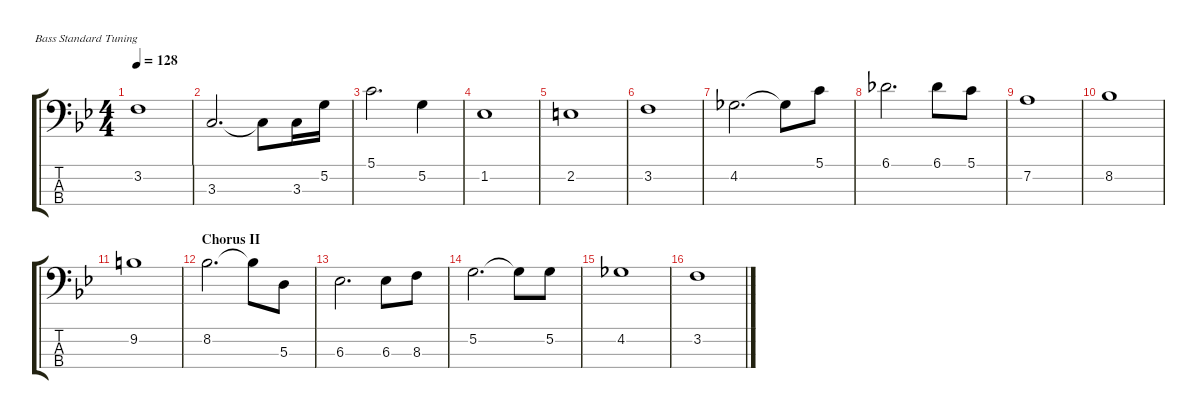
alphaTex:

\defaultSystemsLayout 4
\hideDynamics
\bracketExtendMode groupsimilarinstruments
\singleTrackTrackNamePolicy hidden
\multiTrackTrackNamePolicy hidden
\firstSystemTrackNameMode fullname
\firstSystemTrackNameOrientation horizontal
\otherSystemsTrackNameOrientation horizontal
\extendBarLines
\track ("Bass" "el.bs.") {instrument electricbassfinger}
\staff {score tabs}
\tuning (G2 D2 A1 E1)
\ts (4 4)
\tempo 128
\clef f4
\ks bb
3.2{acc forcenatural}.1{dy f beam Down} |
3.3{acc forcenatural}.2{d beam Up} 3.3{t acc forcenatural}.8{beam Down} 3.3{acc forcenatural}.16{beam Down} 5.2{acc forcenatural}.16{beam Down} |
5.1{acc forcenatural}.2{d beam Down} 5.2{acc forcenatural}.4{beam Down} |
1.2{acc b}.1{beam Down} |
2.2{acc forcenatural}.1{beam Down} |
3.2{acc forcenatural}.1{beam Down} |
4.2{acc b}.2{d beam Down} 4.2{t acc b}.8{beam Down} 5.1{acc forcenatural}.8{beam Down} |
6.1{acc b}.2{d beam Down} 6.1{acc b}.8{beam Down} 5.1{acc forcenatural}.8{beam Down} |
7.2{acc forcenatural}.1{beam Down} |
8.2{acc b}.1{beam Down} |
9.2{acc forcenatural}.1{beam Down} |
\section ("" "Chorus II")
8.2{acc b}.2{d beam Down} 8.2{t acc b}.8{beam Down} 5.3{acc forcenatural}.8{beam Down} |
6.3{acc b}.2{d beam Down} 6.3{acc b}.8{beam Down} 8.3{acc forcenatural}.8{beam Down} |
5.2{acc forcenatural}.2{d beam Down} 5.2{t acc forcenatural}.8{beam Down} 5.2{acc forcenatural}.8{beam Down} |
4.2{acc b}.1{beam Down} |
3.2{acc forcenatural}.1{beam Down}
